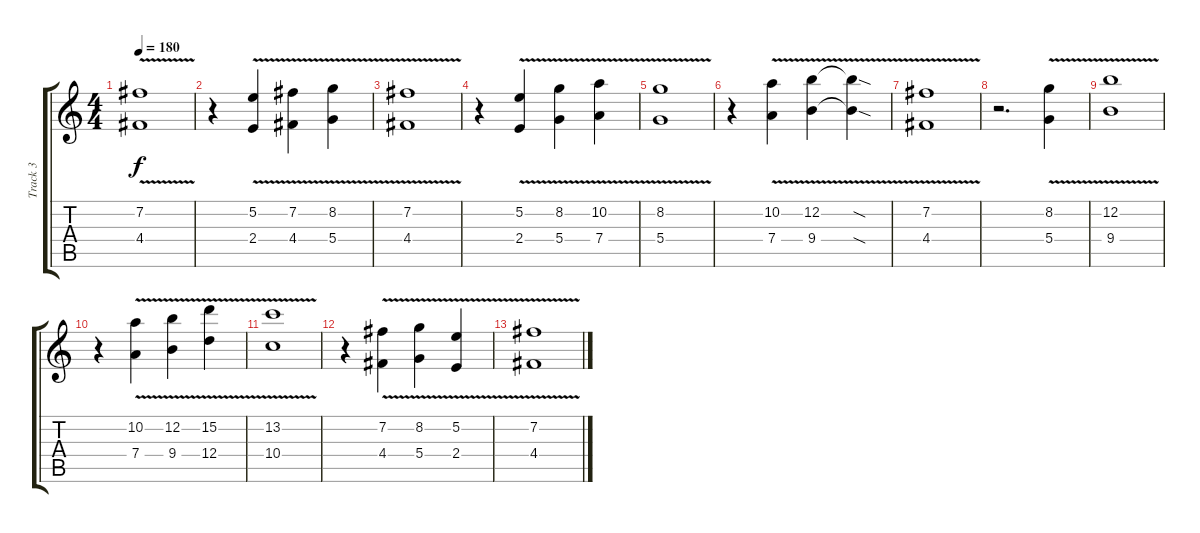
\track ("Track 3" "Track 3") {instrument distortionguitar}
\staff {score tabs}
\tuning (E4 B3 G3 D3 A2 E2) {hide}
\ts (4 4)
\tempo 180
\clef g2
\ks c
(7.2{v} 4.4{v}).1{dy f} |
r.4 (5.2{v} 2.4).4 (7.2 4.4{v}).4 (8.2{v} 5.4).4 |
(7.2{v} 4.4).1 |
r.4 (5.2{v} 2.4).4 (8.2{v} 5.4).4 (10.2{v} 7.4).4 |
(8.2{v} 5.4).1 |
r.4 (10.2 7.4{v}).4 (12.2 9.4{v}).4 (12.2{sod t} 9.4{sod t}).4 |
(7.2{v} 4.4).1 |
r.2{d} (8.2 5.4{v}).4 |
(12.2 9.4{v}).1 |
r.4 (10.2{v} 7.4).4 (12.2{v} 9.4).4 (15.2{v} 12.4{v}).4 |
(13.2{v} 10.4{v}).1 |
r.4 (7.2 4.4{v}).4 (8.2 5.4{v}).4 (5.2 2.4{v}).4 |
(7.2 4.4{v}).1
